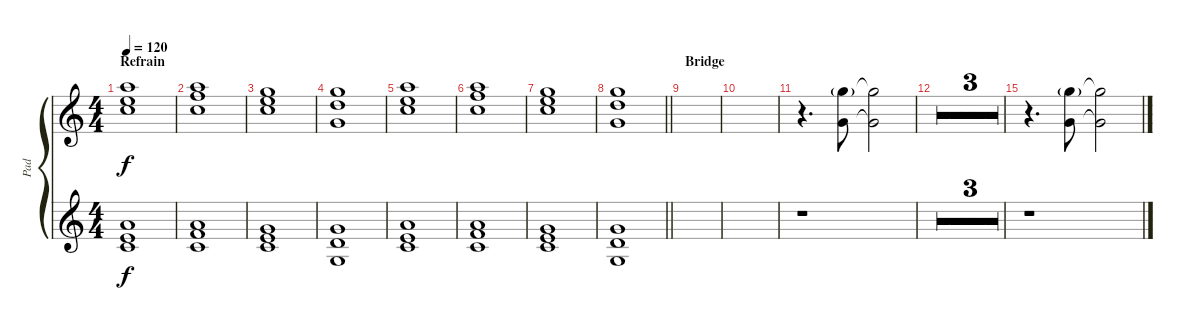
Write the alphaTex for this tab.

\defaultSystemsLayout 4
\bracketExtendMode groupsimilarinstruments
\otherSystemsTrackNameOrientation horizontal
\track ("Pad" "Pad") {multiBarRest instrument pad2warm}
\staff {score}
\tuning (E4 B3 G3 D3 A2 E2)
\ts (4 4)
\section ("" "Refrain")
\tempo 120
\clef g2
\ks c
(17.1 17.2 17.3).1{dy f beam Down} |
(18.2 17.1 17.3).1{beam Down} |
(17.2 15.1 17.3).1{beam Down} |
(15.1 15.2 17.4).1{beam Down} |
(17.1 17.2 17.3).1{beam Down} |
(18.2 17.1 17.3).1{beam Down} |
(17.2 15.1 17.3).1{beam Down} |
\barLineRight lightlight
(15.1 15.2 17.4).1{beam Down} |
\section ("" "Bridge")
|
|
r.4{d beam Down} (15.1{g} 17.4).8{beam Down} (15.1{t} 17.4{t}).2{beam Down} |
|
|
|
r.4{d beam Down} (15.1{g} 17.4).8{beam Down} (15.1{t} 17.4{t}).2{beam Down} |
\staff {score}
\tuning (G2 D2 A1 E1)
\clef g2
\ottava regular
\simile none
\ks c
(26.1 26.2 27.3).1{dy f beam Up} |
(27.2 26.1 27.3).1{beam Up} |
(26.2 24.1 27.3).1{beam Up} |
(24.1 24.2 22.3).1{beam Up} |
(26.1 26.2 27.3).1{beam Up} |
(27.2 26.1 27.3).1{beam Up} |
(26.2 24.1 27.3).1{beam Up} |
\barLineRight lightlight
(24.1 24.2 22.3).1{beam Up} |
|
|
r.1{beam Down} |
|
|
|
r.1{beam Down} |
